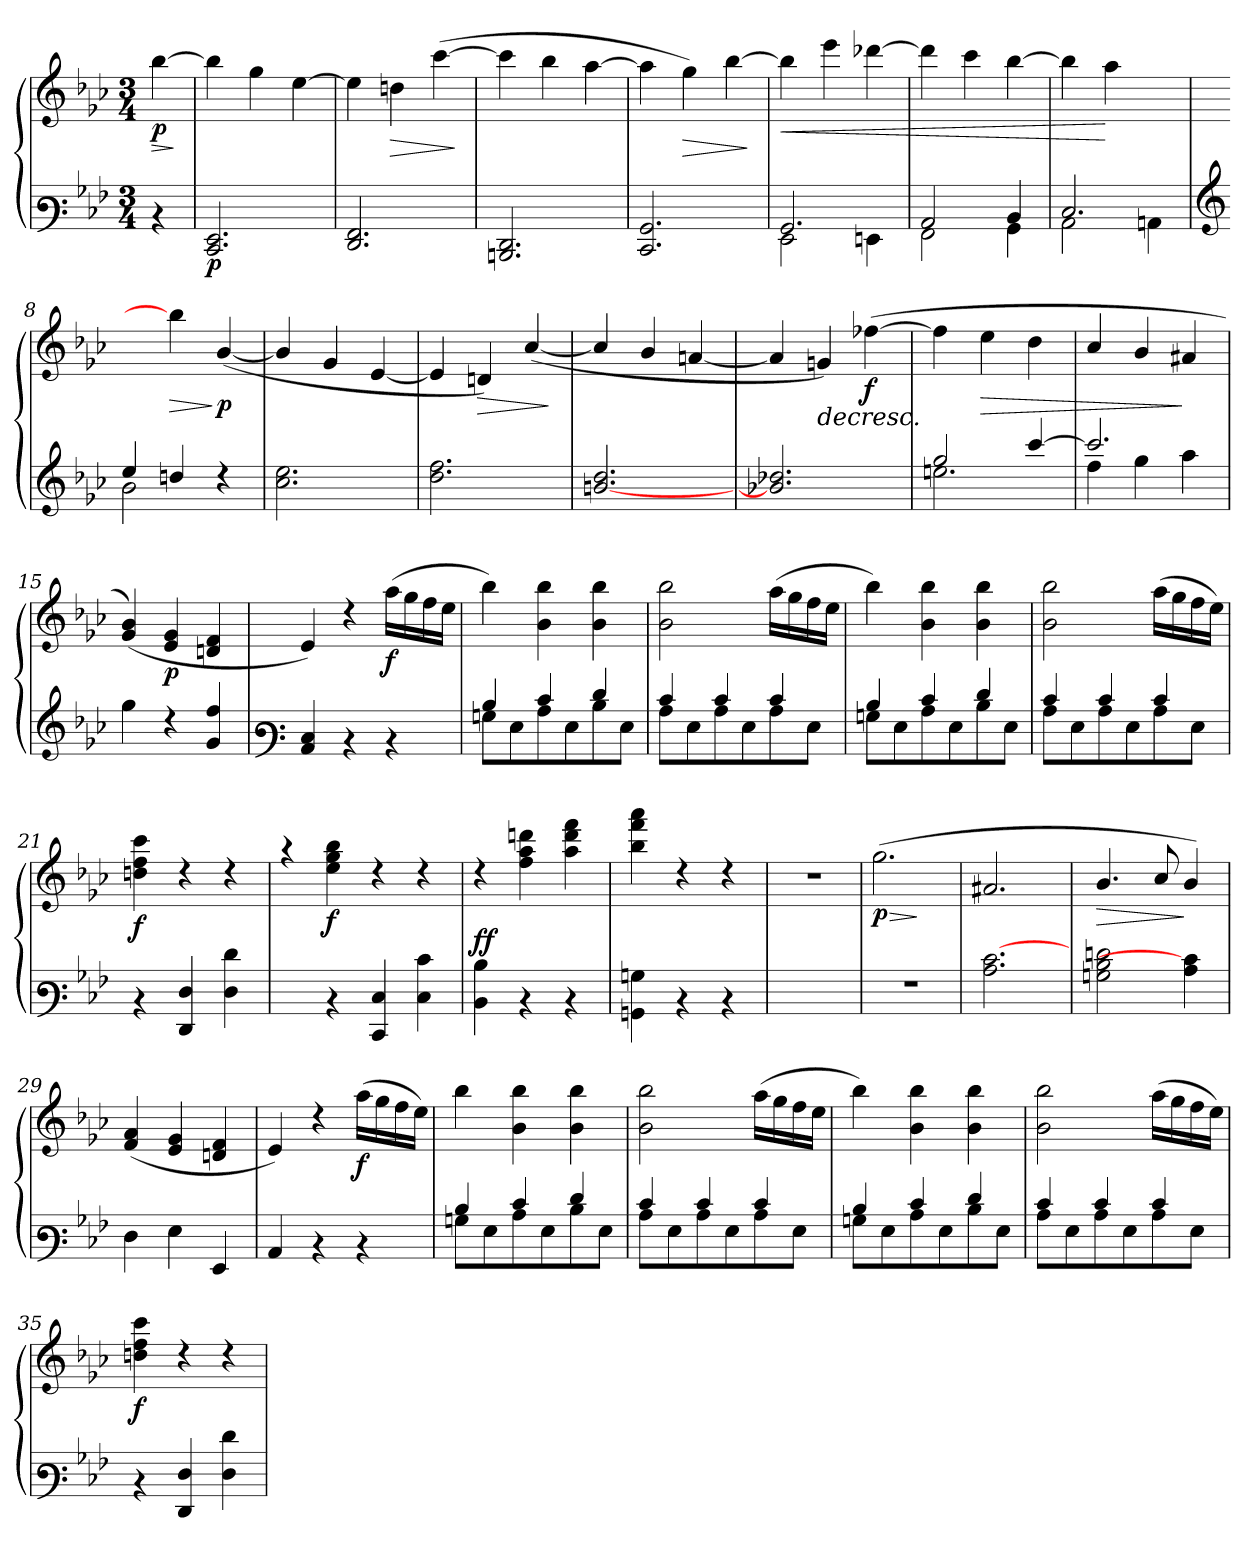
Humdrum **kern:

**kern	**kern	**dynam
*part1	*part1	*part1
*staff2	*staff1	*staff1/2
*clefF3	*clefG3	*
*k[b-e-a-]	*k[b-e-a-]	*
*M3/4	*M3/4	*
=	=	=
!	!	!LO:HP:b
!	!	!LO:DY:n=1:b
4rD	(>[>4gg\	> p
.	.	]
=1	=1	=1
!	!	!LO:DY:b=2
2.EE-/ 2.GG/	4gg\]	p
.	4ee-\	.
.	[>4cc\	.
=2	=2	=2
2.FF/ 2.AA-/	4cc\]	.
!	!	!LO:HP:b
.	4bn\	>
.	(>[>4aa-\	.
.	.	]
=3	=3	=3
2.DDn/ 2.FF/	4aa-\]	.
.	4gg\	.
.	[>4ff\	.
=4	=4	=4
2.EE-/ 2.BB-/	4ff\]	.
!	!	!LO:HP:b
.	4ee-\)	>
.	[>4gg\	.
.	.	]
=5	=5	=5
*^	*	*
!	!	!	!LO:HP:b
2.BB-/	2GG\	4gg\]	<
.	.	4ccc\	.
.	4GGn\	[>4bb-X\	.
=6	=6	=6	=6
2C/	2AA-\	4bb-\]	.
.	.	4aa-\	.
4D/	4BB-\	[>4gg\	.
=7	=7	=7	=7
2.E-/	2C\	4gg\]	.
.	.	4ff\	[
.	4Cn\	4ryy	.
!!LO:LB:g=z
=8	=8	=8	=8
*clefG3	*	*	*
4cc/	2g\	4ryy	.
!	!	!	!LO:HP:b
!	!	!	!LO:HP:n=1:b
4bn/	.	4gg\]	> >
!	!	!	!LO:DY:n=1:b
4rb	4ryy	(<[<4g/	] p
*v	*v	*	*
.	.	]
=9	=9	=9
2.a-\ 2.cc\	4g/]	.
.	4e-/	.
.	[<4c/	.
=10	=10	=10
2.b-\ 2.dd\	4c/]	.
!	!	!LO:HP:b
.	4Bn/)	>
.	(<[<4a-/	.
.	.	]
=11	=11	=11
[<2.gn/ 2.b-/	4a-/]	.
.	4g/	.
.	[<4fn/	.
=12	=12	=12
2.g-X/] 2.b-X/	4f/]	.
!	!	!LO:HP:b
.	4en/)	>
!	!	!LO:DY:b
.	(>[>4dd-X\	f
.	.	]
=13	=13	=13
*^	*	*
2ee-/	2.ccn\	4dd-\]	.
!	!	!	!LO:HP:b
.	.	4cc\	>
[>4aa-/	.	4b-\	.
=14	=14	=14	=14
2.aa-/]	4dd\	4a-/	.
.	4ee-\	4g/	.
.	4ff\	4f#X/	]
*v	*v	*	*
=15	=15	=15
4ee-\	(<4e-/ 4g/)	.
!	!	!LO:DY:b
4rb	4c/ 4e-/	p
4e-/ 4dd/	4Bn/ 4d/	.
!!LO:LB:g=z
=16	=16	=16
*clefF3	*	*
4C/ 4E-/	4c/)	.
4rD	4rb	.
!	!	!LO:DY:b
4rD	(>16ff\LL	f
.	16ee-\	.
.	16dd\	.
.	16cc\JJ	.
=17	=17	=17
*^	*	*
4d/	8Bn\L	4gg\)	.
.	8G\	.	.
4e-/	8c\	4g\ 4gg\	.
.	8G\	.	.
4f/	8d\	4g\ 4gg\	.
.	8G\J	.	.
=18	=18	=18	=18
4e-/	8c\L	2g\ 2gg\	.
.	8G\	.	.
4e-/	8c\	.	.
.	8G\	.	.
4e-/	8c\	(>16ff\LL	.
.	.	16ee-\	.
.	8G\J	16dd\	.
.	.	16cc\JJ	.
=19	=19	=19	=19
4d/	8Bn\L	4gg\)	.
.	8G\	.	.
4e-/	8c\	4g\ 4gg\	.
.	8G\	.	.
4f/	8d\	4g\ 4gg\	.
.	8G\J	.	.
=20	=20	=20	=20
4e-/	8c\L	2g\ 2gg\	.
.	8G\	.	.
4e-/	8c\	.	.
.	8G\	.	.
4e-/	8c\	(>16ff\LL	.
.	.	16ee-\	.
.	8G\J	16dd\	.
.	.	16cc\JJ)	.
*v	*v	*	*
=21	=21	=21
!	!	!LO:DY:b
4rD	4bn\ 4dd\ 4aa-\	f
4FF/ 4F/	4rb	.
4F\ 4f\	4rb	.
!!LO:LB:g=z
=22	=22	=22
4ryy	4ree	.
!	!	!LO:DY:b
4rD	4cc\ 4ee-\ 4gg\	f
4EE-/ 4E-/	4rb	.
4E-\ 4e-\	4rb	.
=23	=23	=23
!	!	!LO:DY:a=2
!	!	!LO:DY:n=1:a=2
4D\ 4d\	4rb	f f
4rD	4dd\ 4ff\ 4bbn\	.
4rD	4ff\ 4bb\ 4ddd\	.
=24	=24	=24
4BBn\ 4Bn\	4gg\ 4ddd\ 4fff\	.
4rD	4rb	.
4rD	4rb	.
=25	=25	=25
2.ryy	2.r	.
=26	=26	=26
!	!	!LO:HP:b
!	!	!LO:DY:n=1:b
2.r	(>2.ee-\	> p
.	.	]
=27	=27	=27
2.c\ [>2.e-\	2.f#X/	.
=28	=28	=28
!	!	!LO:HP:b
2Bn\ 2d\ 2fn\	4.g/	>
.	8a-/	.
4c\ 4e-\]	4g/)	]
=29	=29	=29
4F\	(<(4d/ 4f/	.
4G\	4c/ 4e-/	.
4GG/	4Bn/ 4d/	.
=30	=30	=30
4C/	4c/)	.
4rD	4rb	.
!	!	!LO:DY:b
4rD	(>16ff\LL	f
.	16ee-\	.
.	16dd\	.
.	16cc\JJ)	.
!!LO:LB:g=z
=31	=31	=31
*^	*	*
4d/	8Bn\L	4gg\	.
.	8G\	.	.
4e-/	8c\	4g\ 4gg\	.
.	8G\	.	.
4f/	8d\	4g\ 4gg\	.
.	8G\J	.	.
=32	=32	=32	=32
4e-/	8c\L	2g\ 2gg\	.
.	8G\	.	.
4e-/	8c\	.	.
.	8G\	.	.
4e-/	8c\	(>16ff\LL	.
.	.	16ee-\	.
.	8G\J	16dd\	.
.	.	16cc\JJ	.
=33	=33	=33	=33
4d/	8Bn\L	4gg\)	.
.	8G\	.	.
4e-/	8c\	4g\ 4gg\	.
.	8G\	.	.
4f/	8d\	4g\ 4gg\	.
.	8G\J	.	.
=34	=34	=34	=34
4e-/	8c\L	2g\ 2gg\	.
.	8G\	.	.
4e-/	8c\	.	.
.	8G\	.	.
4e-/	8c\	(>16ff\LL	.
.	.	16ee-\	.
.	8G\J	16dd\	.
.	.	16cc\JJ)	.
*v	*v	*	*
=35	=35	=35
!	!	!LO:DY:b
4rD	4bn\ 4dd\ 4aa-\	f
4FF/ 4F/	4rb	.
4F\ 4f\	4rb	.
=	=	=
*-	*-	*-
